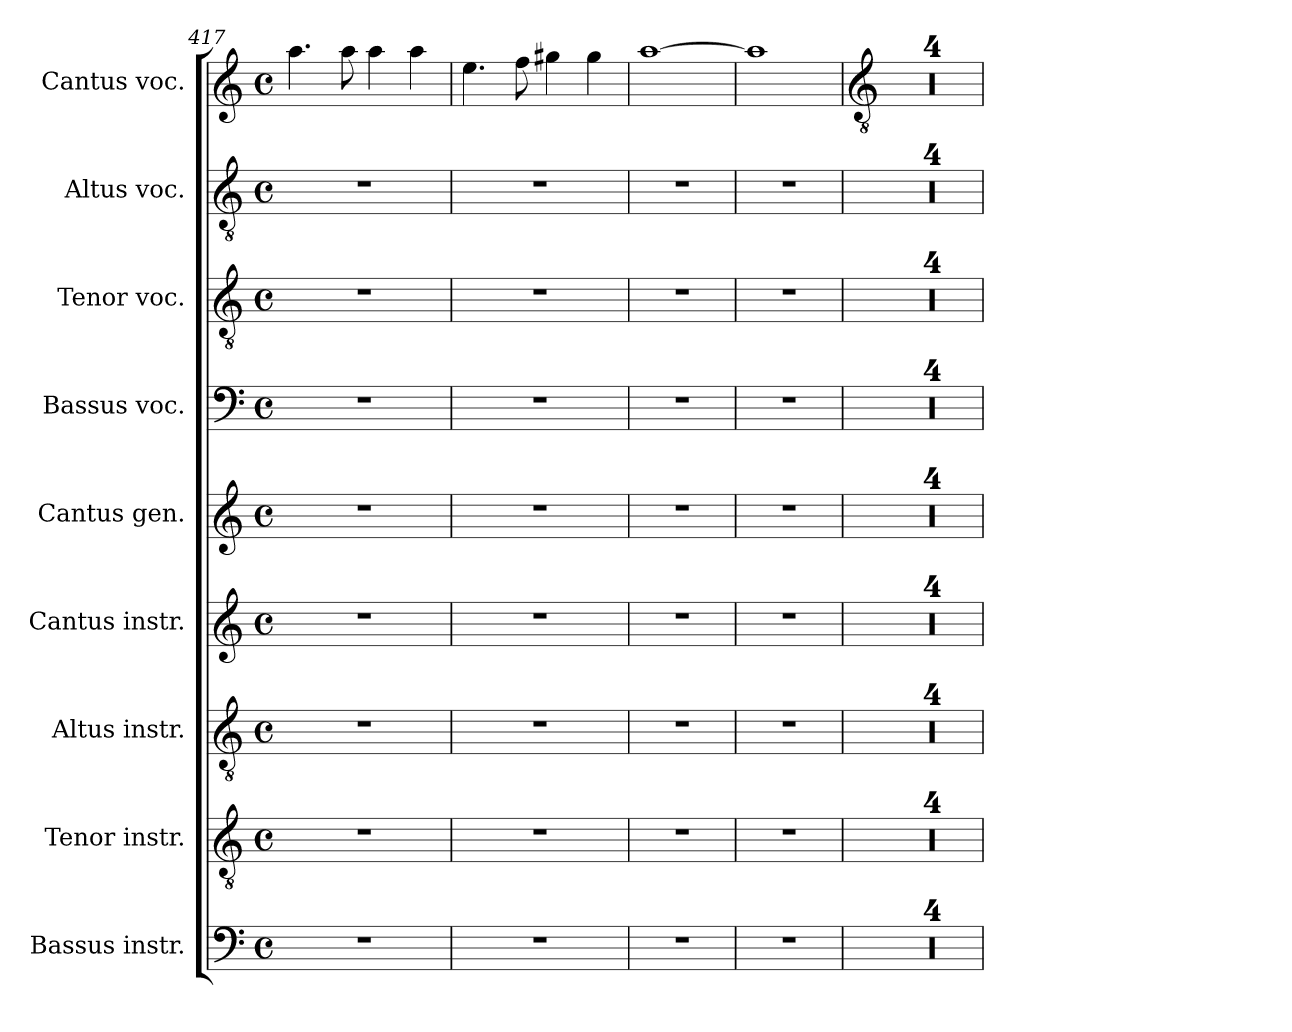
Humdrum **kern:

**kern	**kern	**kern	**kern	**kern	**kern	**kern	**kern	**kern
*part9	*part8	*part7	*part6	*part5	*part4	*part3	*part2	*part1
*staff9	*staff8	*staff7	*staff6	*staff5	*staff4	*staff3	*staff2	*staff1
*I"Bassus instr.	*I"Tenor instr.	*I"Altus instr.	*I"Cantus instr.	*I"Cantus gen.	*I"Bassus voc.	*I"Tenor voc.	*I"Altus voc.	*I"Cantus voc.
*clefF4	*clefGv2	*clefGv2	*clefG2	*clefG2	*clefF4	*clefGv2	*clefGv2	*clefG2
*k[]	*k[]	*k[]	*k[]	*k[]	*k[]	*k[]	*k[]	*k[]
*C:	*C:	*C:	*C:	*C:	*C:	*C:	*C:	*C:
*M4/4	*M4/4	*M4/4	*M4/4	*M4/4	*M4/4	*M4/4	*M4/4	*M4/4
*met(c)	*met(c)	*met(c)	*met(c)	*met(c)	*met(c)	*met(c)	*met(c)	*met(c)
=417	=417	=417	=417	=417	=417	=417	=417	=417
1r	1r	1r	1r	1r	1r	1r	1r	4.aa\
.	.	.	.	.	.	.	.	8aa\
.	.	.	.	.	.	.	.	4aa\
.	.	.	.	.	.	.	.	4aa\
=418	=418	=418	=418	=418	=418	=418	=418	=418
1r	1r	1r	1r	1r	1r	1r	1r	4.ee\
.	.	.	.	.	.	.	.	8ff\
.	.	.	.	.	.	.	.	4gg#X\
.	.	.	.	.	.	.	.	4gg#\
=419	=419	=419	=419	=419	=419	=419	=419	=419
1r	1r	1r	1r	1r	1r	1r	1r	[>1aa
=420	=420	=420	=420	=420	=420	=420	=420	=420
1r	1r	1r	1r	1r	1r	1r	1r	1aa]
!!LO:PB:g=z
=421!	=421!	=421!	=421!	=421!	=421!	=421!	=421!	=421!
*	*	*	*	*	*	*	*	*clefGv2
1r	1r	1r	1r	1r	1r	1r	1r	1r
=422	=422	=422	=422	=422	=422	=422	=422	=422
1r	1r	1r	1r	1r	1r	1r	1r	1r
=423	=423	=423	=423	=423	=423	=423	=423	=423
1r	1r	1r	1r	1r	1r	1r	1r	1r
=424	=424	=424	=424	=424	=424	=424	=424	=424
1r	1r	1r	1r	1r	1r	1r	1r	1r
=	=	=	=	=	=	=	=	=
*-	*-	*-	*-	*-	*-	*-	*-	*-
